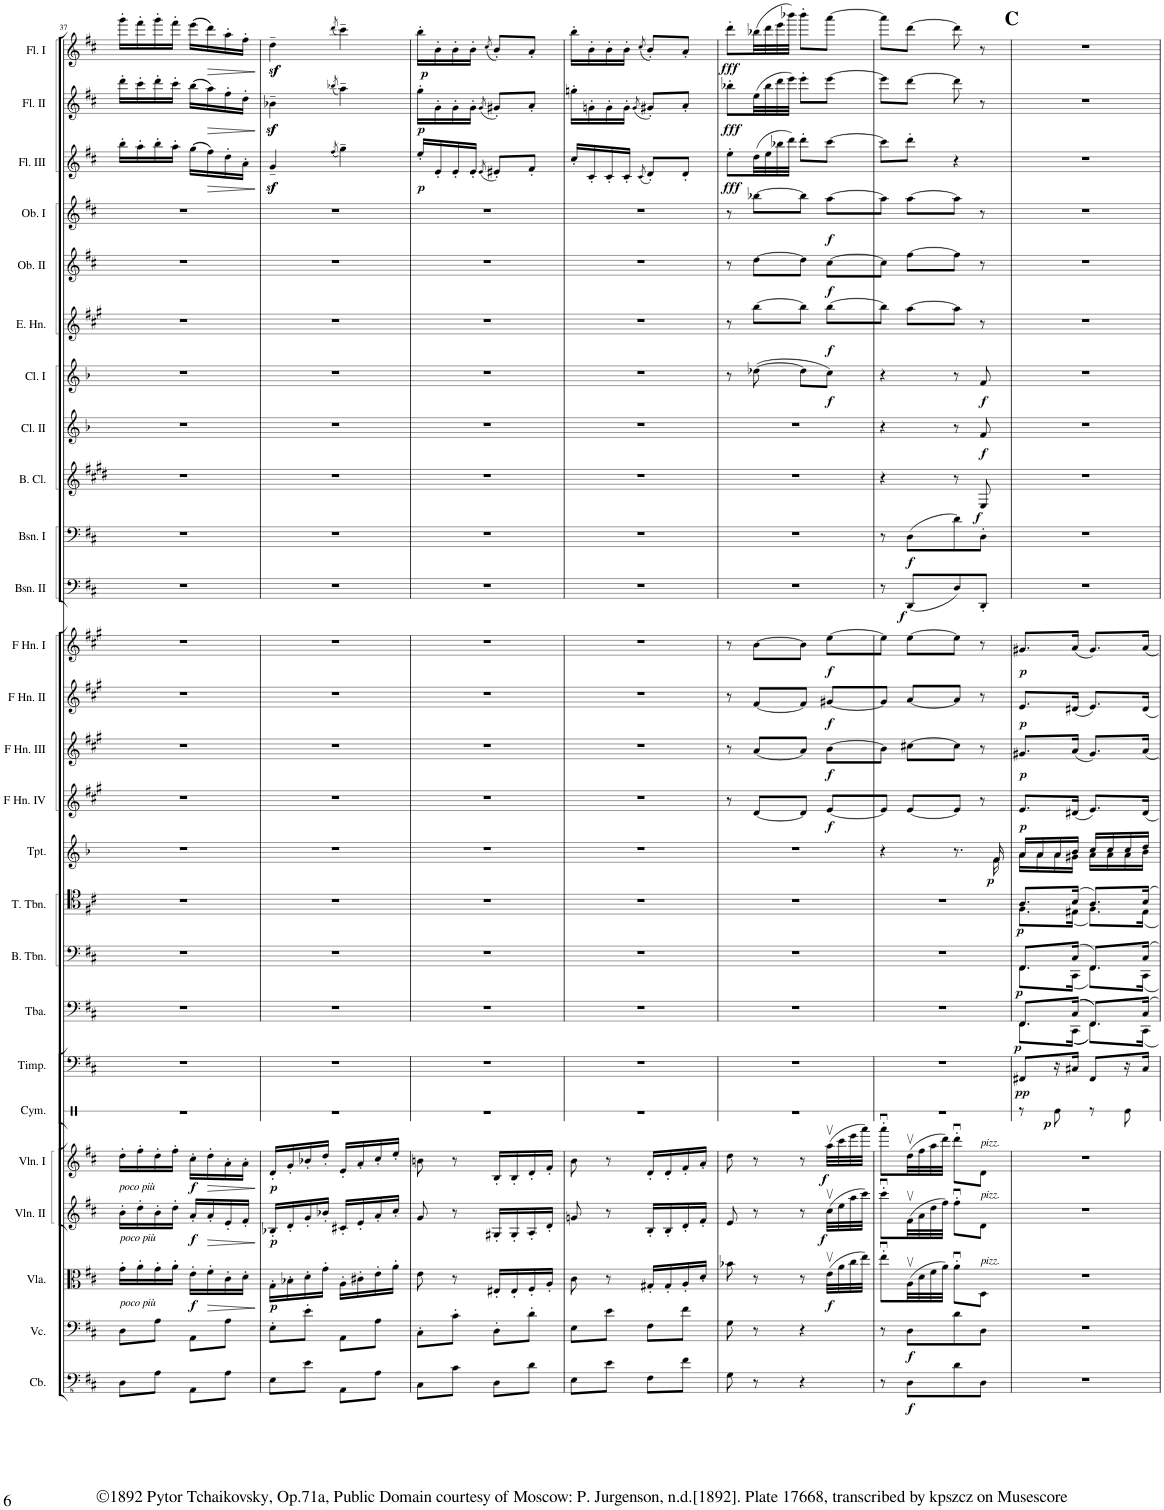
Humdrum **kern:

**kern	**dynam	**kern	**dynam	**kern	**dynam	**kern	**dynam	**kern	**dynam	**kern	**dynam	**kern	**dynam	**kern	**dynam	**kern	**dynam	**kern	**dynam	**kern	**dynam	**kern	**dynam	**kern	**dynam	**kern	**dynam	**kern	**dynam	**kern	**dynam	**kern	**dynam	**kern	**dynam	**kern	**dynam	**kern	**dynam	**kern	**dynam	**kern	**dynam	**kern	**dynam	**kern	**dynam	**kern	**dynam
*part25	*part25	*part24	*part24	*part23	*part23	*part22	*part22	*part21	*part21	*part20	*part20	*part19	*part19	*part18	*part18	*part17	*part17	*part16	*part16	*part15	*part15	*part14	*part14	*part13	*part13	*part12	*part12	*part11	*part11	*part10	*part10	*part9	*part9	*part8	*part8	*part7	*part7	*part6	*part6	*part5	*part5	*part4	*part4	*part3	*part3	*part2	*part2	*part1	*part1
*staff25	*staff25	*staff24	*staff24	*staff23	*staff23	*staff22	*staff22	*staff21	*staff21	*staff20	*staff20	*staff19	*staff19	*staff18	*staff18	*staff17	*staff17	*staff16	*staff16	*staff15	*staff15	*staff14	*staff14	*staff13	*staff13	*staff12	*staff12	*staff11	*staff11	*staff10	*staff10	*staff9	*staff9	*staff8	*staff8	*staff7	*staff7	*staff6	*staff6	*staff5	*staff5	*staff4	*staff4	*staff3	*staff3	*staff2	*staff2	*staff1	*staff1
*I"Contrabass	*	*I"Violoncello	*	*I"Viola	*	*I"Violin II	*	*I"Violin I	*	*I"Timpani	*	*I"Tuba	*	*I"Bass Trombone	*	*I"Tenor Trombone	*	*I"Trumpet in A	*	*I"Horn in F IV	*	*I"Horn in F III	*	*I"Horn in F II	*	*I"Horn in F I	*	*I"Bassoon II	*	*I"Bassoon I	*	*I"Bass Clarinet	*	*I"Clarinet in A II	*	*I"Clarinet in A I	*	*I"English Horn	*	*I"Oboe II	*	*I"Oboe I	*	*I"Flute III	*	*I"Flute II	*	*I"Flute I	*
*I'Cb.	*	*I'Vc.	*	*I'Vla.	*	*I'Vln. II	*	*I'Vln. I	*	*I'Timp.	*	*I'Tba.	*	*I'B. Tbn.	*	*I'T. Tbn.	*	*I'Tpt.	*	*	*	*	*	*	*	*	*	*I'Bsn. II	*	*I'Bsn. I	*	*I'B. Cl.	*	*I'Cl. II	*	*I'Cl. I	*	*I'E. Hn.	*	*I'Ob. II	*	*I'Ob. I	*	*I'Fl. III	*	*I'Fl. II	*	*I'Fl. I	*
!!LO:PB:g=z
*clefFv4	*	*clefF4	*	*clefC3	*	*clefG2	*	*clefG2	*	*clefF4	*	*clefF4	*	*clefF4	*	*clefC4	*	*clefG2	*	*clefG2	*	*clefG2	*	*clefG2	*	*clefG2	*	*clefF4	*	*clefF4	*	*clefG2	*	*clefG2	*	*clefG2	*	*clefG2	*	*clefG2	*	*clefG2	*	*clefG2	*	*clefG2	*	*clefG2	*
*	*	*	*	*	*	*	*	*	*	*	*	*	*	*	*	*	*	*Trd2c3	*	*Trd4c7	*	*Trd4c7	*	*Trd4c7	*	*Trd4c7	*	*	*	*	*	*Trd8c14	*	*Trd2c3	*	*Trd2c3	*	*Trd4c7	*	*	*	*	*	*	*	*	*	*	*
*k[f#c#]	*	*k[f#c#]	*	*k[f#c#]	*	*k[f#c#]	*	*k[f#c#]	*	*k[f#c#]	*	*k[f#c#]	*	*k[f#c#]	*	*k[f#c#]	*	*k[b-]	*	*k[f#c#g#]	*	*k[f#c#g#]	*	*k[f#c#g#]	*	*k[f#c#g#]	*	*k[f#c#]	*	*k[f#c#]	*	*k[f#c#g#d#]	*	*k[b-]	*	*k[b-]	*	*k[f#c#g#]	*	*k[f#c#]	*	*k[f#c#]	*	*k[f#c#]	*	*k[f#c#]	*	*k[f#c#]	*
*M2/4	*	*M2/4	*	*M2/4	*	*M2/4	*	*M2/4	*	*M2/4	*	*M2/4	*	*M2/4	*	*M2/4	*	*M2/4	*	*M2/4	*	*M2/4	*	*M2/4	*	*M2/4	*	*M2/4	*	*M2/4	*	*M2/4	*	*M2/4	*	*M2/4	*	*M2/4	*	*M2/4	*	*M2/4	*	*M2/4	*	*M2/4	*	*M2/4	*
=37	=37	=37	=37	=37	=37	=37	=37	=37	=37	=37	=37	=37	=37	=37	=37	=37	=37	=37	=37	=37	=37	=37	=37	=37	=37	=37	=37	=37	=37	=37	=37	=37	=37	=37	=37	=37	=37	=37	=37	=37	=37	=37	=37	=37	=37	=37	=37	=37	=37
!	!	!	!	!	!	!	!	!LO:TX:b:i:t=poco più	!	!	!	!	!	!	!	!	!	!	!	!	!	!	!	!	!	!	!	!	!	!	!	!	!	!	!	!	!	!	!	!	!	!	!	!	!	!	!	!	!
!	!	!	!	!	!	!LO:TX:b:i:t=poco più	!	!	!	!	!	!	!	!	!	!	!	!	!	!	!	!	!	!	!	!	!	!	!	!	!	!	!	!	!	!	!	!	!	!	!	!	!	!	!	!	!	!	!
!	!	!	!	!LO:TX:b:i:t=poco più	!	!	!	!	!	!	!	!	!	!	!	!	!	!	!	!	!	!	!	!	!	!	!	!	!	!	!	!	!	!	!	!	!	!	!	!	!	!	!	!	!	!	!	!	!
8DD\L	.	8D\L	.	16g'\LL	.	16b'\LL	.	16dd'\LL	.	2r	.	2r	.	2r	.	2r	.	2r	.	2r	.	2r	.	2r	.	2r	.	2r	.	2r	.	2r	.	2r	.	2r	.	2r	.	2r	.	2r	.	16bb'\LL	.	16ddd'\LL	.	16ggg'\LL	.
.	.	.	.	16a'\	.	16dd'\	.	16ff#'\	.	.	.	.	.	.	.	.	.	.	.	.	.	.	.	.	.	.	.	.	.	.	.	.	.	.	.	.	.	.	.	.	.	.	.	16aa'\	.	16ccc#'\	.	16fff#'\	.
8AA\J	.	8A\J	.	16g'\	.	16b'\	.	16dd'\	.	.	.	.	.	.	.	.	.	.	.	.	.	.	.	.	.	.	.	.	.	.	.	.	.	.	.	.	.	.	.	.	.	.	.	16bb'\	.	16ddd'\	.	16ggg'\	.
.	.	.	.	16a'\JJ	.	16dd'\JJ	.	16ff#'\JJ	.	.	.	.	.	.	.	.	.	.	.	.	.	.	.	.	.	.	.	.	.	.	.	.	.	.	.	.	.	.	.	.	.	.	.	16aa'\JJ	.	16ccc#'\JJ	.	16fff#'\JJ	.
!	!	!	!	!	!LO:DY:b	!	!LO:DY:b	!	!LO:DY:b	!	!	!	!	!	!	!	!	!	!	!	!	!	!	!	!	!	!	!	!	!	!	!	!	!	!	!	!	!	!	!	!	!	!	!	!	!	!	!	!
8AAA\L	.	8AA\L	.	16e'\LL	f	16a'/LL	f	16cc#'\LL	f	.	.	.	.	.	.	.	.	.	.	.	.	.	.	.	.	.	.	.	.	.	.	.	.	.	.	.	.	.	.	.	.	.	.	((16gg\LL	.	((16bb\LL	.	((16eee\LL	.
!	!	!	!	!	!LO:HP:b	!	!LO:HP:b	!	!LO:HP:b	!	!	!	!	!	!	!	!	!	!	!	!	!	!	!	!	!	!	!	!	!	!	!	!	!	!	!	!	!	!	!	!	!	!	!	!LO:HP:b	!	!LO:HP:b	!	!LO:HP:b
.	.	.	.	16f#'\	>	16a'/	>	16dd'\	>	.	.	.	.	.	.	.	.	.	.	.	.	.	.	.	.	.	.	.	.	.	.	.	.	.	.	.	.	.	.	.	.	.	.	16ff#\))	>	16aa\))	>	16ddd\))	>
8AA\J	.	8A\J	.	16c#'\	.	16e'/	.	16a'\	.	.	.	.	.	.	.	.	.	.	.	.	.	.	.	.	.	.	.	.	.	.	.	.	.	.	.	.	.	.	.	.	.	.	.	16dd'\	.	16ff#'\	.	16aa'\	.
.	.	.	.	16d'\JJ	.	16f#'/JJ	.	16a'\JJ	.	.	.	.	.	.	.	.	.	.	.	.	.	.	.	.	.	.	.	.	.	.	.	.	.	.	.	.	.	.	.	.	.	.	.	16a'\JJ	.	16dd'\JJ	.	16ff#'\JJ	.
.	.	.	.	.	]	.	]	.	]	.	.	.	.	.	.	.	.	.	.	.	.	.	.	.	.	.	.	.	.	.	.	.	.	.	.	.	.	.	.	.	.	.	.	.	]	.	]	.	]
=38	=38	=38	=38	=38	=38	=38	=38	=38	=38	=38	=38	=38	=38	=38	=38	=38	=38	=38	=38	=38	=38	=38	=38	=38	=38	=38	=38	=38	=38	=38	=38	=38	=38	=38	=38	=38	=38	=38	=38	=38	=38	=38	=38	=38	=38	=38	=38	=38	=38
!	!	!	!	!	!LO:DY:b	!	!LO:DY:b	!	!LO:DY:b	!	!	!	!	!	!	!	!	!	!	!	!	!	!	!	!	!	!	!	!	!	!	!	!	!	!	!	!	!	!	!	!	!	!	!	!	!	!	!	!
8EE\L	.	8E'\L	.	16G'\LL	p	16B-X'/LL	p	16d'/LL	p	2r	.	2r	.	2r	.	2r	.	2r	.	2r	.	2r	.	2r	.	2r	.	2r	.	2r	.	2r	.	2r	.	2r	.	2r	.	2r	.	2r	.	4gz<~/	.	4b-Xz<~\	.	4ddz<~\	.
.	.	.	.	16B-X'\	.	16d'/	.	16g'/	.	.	.	.	.	.	.	.	.	.	.	.	.	.	.	.	.	.	.	.	.	.	.	.	.	.	.	.	.	.	.	.	.	.	.	.	.	.	.	.	.
8E\J	.	8e'\J	.	16d'\	.	16g'/	.	16b-X'/	.	.	.	.	.	.	.	.	.	.	.	.	.	.	.	.	.	.	.	.	.	.	.	.	.	.	.	.	.	.	.	.	.	.	.	.	.	.	.	.	.
.	.	.	.	16g'\JJ	.	16b-X'/JJ	.	16dd'/JJ	.	.	.	.	.	.	.	.	.	.	.	.	.	.	.	.	.	.	.	.	.	.	.	.	.	.	.	.	.	.	.	.	.	.	.	.	.	.	.	.	.
.	.	.	.	.	.	.	.	.	.	.	.	.	.	.	.	.	.	.	.	.	.	.	.	.	.	.	.	.	.	.	.	.	.	.	.	.	.	.	.	.	.	.	.	(8qff#/	.	(8qbb-X/	.	(8qddd/	.
8AAA\L	.	8AA\L	.	16A'\LL	.	16c#X'/LL	.	16e'/LL	.	.	.	.	.	.	.	.	.	.	.	.	.	.	.	.	.	.	.	.	.	.	.	.	.	.	.	.	.	.	.	.	.	.	.	4gg~\)	.	4aa~\)	.	4ccc#~\)	.
.	.	.	.	16c#X'\	.	16e'/	.	16a'/	.	.	.	.	.	.	.	.	.	.	.	.	.	.	.	.	.	.	.	.	.	.	.	.	.	.	.	.	.	.	.	.	.	.	.	.	.	.	.	.	.
8AA\J	.	8A\J	.	16e'\	.	16a'/	.	16cc#'/	.	.	.	.	.	.	.	.	.	.	.	.	.	.	.	.	.	.	.	.	.	.	.	.	.	.	.	.	.	.	.	.	.	.	.	.	.	.	.	.	.
.	.	.	.	16a'\JJ	.	16cc#'/JJ	.	16ee'/JJ	.	.	.	.	.	.	.	.	.	.	.	.	.	.	.	.	.	.	.	.	.	.	.	.	.	.	.	.	.	.	.	.	.	.	.	.	.	.	.	.	.
=39	=39	=39	=39	=39	=39	=39	=39	=39	=39	=39	=39	=39	=39	=39	=39	=39	=39	=39	=39	=39	=39	=39	=39	=39	=39	=39	=39	=39	=39	=39	=39	=39	=39	=39	=39	=39	=39	=39	=39	=39	=39	=39	=39	=39	=39	=39	=39	=39	=39
!	!	!	!	!	!	!	!	!	!	!	!	!	!	!	!	!	!	!	!	!	!	!	!	!	!	!	!	!	!	!	!	!	!	!	!	!	!	!	!	!	!	!	!	!	!LO:DY:b	!	!LO:DY:b	!	!LO:DY:b
8CC#\L	.	8C#'\L	.	8e\	.	8g/	.	8bn\	.	2r	.	2r	.	2r	.	2r	.	2r	.	2r	.	2r	.	2r	.	2r	.	2r	.	2r	.	2r	.	2r	.	2r	.	2r	.	2r	.	2r	.	16ee'/LL	p	16gg'\LL	p	16bb'\LL	p
.	.	.	.	.	.	.	.	.	.	.	.	.	.	.	.	.	.	.	.	.	.	.	.	.	.	.	.	.	.	.	.	.	.	.	.	.	.	.	.	.	.	.	.	16e'/	.	16g'\	.	16b'\	.
8C#\J	.	8c#'\J	.	8r	.	8r	.	8r	.	.	.	.	.	.	.	.	.	.	.	.	.	.	.	.	.	.	.	.	.	.	.	.	.	.	.	.	.	.	.	.	.	.	.	16e'/	.	16g'\	.	16b'\	.
.	.	.	.	.	.	.	.	.	.	.	.	.	.	.	.	.	.	.	.	.	.	.	.	.	.	.	.	.	.	.	.	.	.	.	.	.	.	.	.	.	.	.	.	16e'/JJ	.	16g'\JJ	.	16b'\JJ	.
.	.	.	.	.	.	.	.	.	.	.	.	.	.	.	.	.	.	.	.	.	.	.	.	.	.	.	.	.	.	.	.	.	.	.	.	.	.	.	.	.	.	.	.	(8qe/	.	(8qg/	.	(8qcc#/	.
8DD\L	.	8D'\L	.	16E#X'/LL	.	16G#X'/LL	.	16B'/LL	.	.	.	.	.	.	.	.	.	.	.	.	.	.	.	.	.	.	.	.	.	.	.	.	.	.	.	.	.	.	.	.	.	.	.	8e#X'/L)	.	8g#X'/L)	.	8b'/L)	.
.	.	.	.	16E#'/	.	16G#'/	.	16B'/	.	.	.	.	.	.	.	.	.	.	.	.	.	.	.	.	.	.	.	.	.	.	.	.	.	.	.	.	.	.	.	.	.	.	.	.	.	.	.	.	.
8D\J	.	8d'\J	.	16F#'/	.	16A'/	.	16d'/	.	.	.	.	.	.	.	.	.	.	.	.	.	.	.	.	.	.	.	.	.	.	.	.	.	.	.	.	.	.	.	.	.	.	.	8f#'/J	.	8a'/J	.	8a'/J	.
.	.	.	.	16A'/JJ	.	16d'/JJ	.	16f#'/JJ	.	.	.	.	.	.	.	.	.	.	.	.	.	.	.	.	.	.	.	.	.	.	.	.	.	.	.	.	.	.	.	.	.	.	.	.	.	.	.	.	.
=40	=40	=40	=40	=40	=40	=40	=40	=40	=40	=40	=40	=40	=40	=40	=40	=40	=40	=40	=40	=40	=40	=40	=40	=40	=40	=40	=40	=40	=40	=40	=40	=40	=40	=40	=40	=40	=40	=40	=40	=40	=40	=40	=40	=40	=40	=40	=40	=40	=40
8EE\L	.	8E\L	.	8c#\	.	8gn/	.	8b\	.	2r	.	2r	.	2r	.	2r	.	2r	.	2r	.	2r	.	2r	.	2r	.	2r	.	2r	.	2r	.	2r	.	2r	.	2r	.	2r	.	2r	.	16cc#'/LL	.	16ggn'\LL	.	16bb'\LL	.
.	.	.	.	.	.	.	.	.	.	.	.	.	.	.	.	.	.	.	.	.	.	.	.	.	.	.	.	.	.	.	.	.	.	.	.	.	.	.	.	.	.	.	.	16c#'/	.	16gn'\	.	16b'\	.
8E\J	.	8e\J	.	8r	.	8r	.	8r	.	.	.	.	.	.	.	.	.	.	.	.	.	.	.	.	.	.	.	.	.	.	.	.	.	.	.	.	.	.	.	.	.	.	.	16c#'/	.	16g'\	.	16b'\	.
.	.	.	.	.	.	.	.	.	.	.	.	.	.	.	.	.	.	.	.	.	.	.	.	.	.	.	.	.	.	.	.	.	.	.	.	.	.	.	.	.	.	.	.	16c#'/JJ	.	16g'\JJ	.	16b'\JJ	.
.	.	.	.	.	.	.	.	.	.	.	.	.	.	.	.	.	.	.	.	.	.	.	.	.	.	.	.	.	.	.	.	.	.	.	.	.	.	.	.	.	.	.	.	(8qc#/	.	(8qg/	.	(8qcc#/	.
8FF#\L	.	8F#\L	.	16G#X'/LL	.	16B'/LL	.	16d'/LL	.	.	.	.	.	.	.	.	.	.	.	.	.	.	.	.	.	.	.	.	.	.	.	.	.	.	.	.	.	.	.	.	.	.	.	8d'/L)	.	8g#X'/L)	.	8b'/L)	.
.	.	.	.	16G#'/	.	16B'/	.	16d'/	.	.	.	.	.	.	.	.	.	.	.	.	.	.	.	.	.	.	.	.	.	.	.	.	.	.	.	.	.	.	.	.	.	.	.	.	.	.	.	.	.
8F#\J	.	8f#\J	.	16A'/	.	16d'/	.	16f#'/	.	.	.	.	.	.	.	.	.	.	.	.	.	.	.	.	.	.	.	.	.	.	.	.	.	.	.	.	.	.	.	.	.	.	.	8d'/J	.	8a'/J	.	8a'/J	.
.	.	.	.	16d'/JJ	.	16f#'/JJ	.	16a'/JJ	.	.	.	.	.	.	.	.	.	.	.	.	.	.	.	.	.	.	.	.	.	.	.	.	.	.	.	.	.	.	.	.	.	.	.	.	.	.	.	.	.
=41	=41	=41	=41	=41	=41	=41	=41	=41	=41	=41	=41	=41	=41	=41	=41	=41	=41	=41	=41	=41	=41	=41	=41	=41	=41	=41	=41	=41	=41	=41	=41	=41	=41	=41	=41	=41	=41	=41	=41	=41	=41	=41	=41	=41	=41	=41	=41	=41	=41
!	!	!	!	!	!	!	!	!	!	!	!	!	!	!	!	!	!	!	!	!	!	!	!	!	!	!	!	!	!	!	!	!	!	!	!	!	!	!	!	!	!	!	!	!	!LO:DY:b	!	!LO:DY:b	!	!LO:DY:b
8GG\	.	8G\	.	8b-X\	.	8e/	.	8dd\	.	2r	.	2r	.	2r	.	2r	.	2r	.	8r	.	8r	.	8r	.	8r	.	2r	.	2r	.	2r	.	2r	.	8r	.	8r	.	8r	.	8r	.	8ee'\L	fff	8bb-X'\L	fff	8ddd'\L	fff
8r	.	8r	.	8r	.	8r	.	8r	.	.	.	.	.	.	.	.	.	.	.	[8d/L	.	[8a/L	.	[8f#/L	.	[8b\L	.	.	.	.	.	.	.	.	.	([8dd-X\	.	[8bb\L	.	[8dd\L	.	[8bb-X\L	.	(32dd\LL	.	(32ee\LL	.	(32bb-X\LL	.
.	.	.	.	.	.	.	.	.	.	.	.	.	.	.	.	.	.	.	.	.	.	.	.	.	.	.	.	.	.	.	.	.	.	.	.	.	.	.	.	.	.	.	.	32ee\	.	32bb-\	.	32ddd\	.
.	.	.	.	.	.	.	.	.	.	.	.	.	.	.	.	.	.	.	.	.	.	.	.	.	.	.	.	.	.	.	.	.	.	.	.	.	.	.	.	.	.	.	.	32bb-X\	.	32ddd\	.	32eee\	.
.	.	.	.	.	.	.	.	.	.	.	.	.	.	.	.	.	.	.	.	.	.	.	.	.	.	.	.	.	.	.	.	.	.	.	.	.	.	.	.	.	.	.	.	32ddd\JJJ)	.	32eee\JJJ)	.	32bbb-X\JJJ)	.
4r	.	4r	.	8r	.	8r	.	8r	.	.	.	.	.	.	.	.	.	.	.	8d/J]	.	8a/J]	.	8f#/J]	.	8b\J]	.	.	.	.	.	.	.	.	.	8dd-\L]	.	8bb\J]	.	8dd\J]	.	8bb-\J]	.	8ddd'\L	.	8eee'\L	.	8bbb-'\L	.
!	!	!	!	!	!LO:DY:b	!	!LO:DY:b	!	!LO:DY:b	!	!	!	!	!	!	!	!	!	!	!	!LO:DY:b	!	!LO:DY:b	!	!LO:DY:b	!	!LO:DY:b	!	!	!	!	!	!	!	!	!	!LO:DY:b	!	!LO:DY:b	!	!LO:DY:b	!	!LO:DY:b	!	!	!	!	!	!
.	.	.	.	(32ev\LLL	f	(32cc#v\LLL	f	(32aav\LLL	f	.	.	.	.	.	.	.	.	.	.	[8e/L	f	[8b\L	f	[8g#X/L	f	[8ee\L	f	.	.	.	.	.	.	.	.	8cc\J)	f	[8bb\L	f	[8cc#\L	f	[8aa\L	f	[8ccc#\J	.	[8eee\J	.	[8aaa\J	.
.	.	.	.	32a\	.	32ee\	.	32ccc#\	.	.	.	.	.	.	.	.	.	.	.	.	.	.	.	.	.	.	.	.	.	.	.	.	.	.	.	.	.	.	.	.	.	.	.	.	.	.	.	.	.
.	.	.	.	32cc#\	.	32aa\	.	32eee\	.	.	.	.	.	.	.	.	.	.	.	.	.	.	.	.	.	.	.	.	.	.	.	.	.	.	.	.	.	.	.	.	.	.	.	.	.	.	.	.	.
.	.	.	.	32ee\JJJ)	.	32ccc#\JJJ)	.	32aaa\JJJ)	.	.	.	.	.	.	.	.	.	.	.	.	.	.	.	.	.	.	.	.	.	.	.	.	.	.	.	.	.	.	.	.	.	.	.	.	.	.	.	.	.
=42	=42	=42	=42	=42	=42	=42	=42	=42	=42	=42	=42	=42	=42	=42	=42	=42	=42	=42	=42	=42	=42	=42	=42	=42	=42	=42	=42	=42	=42	=42	=42	=42	=42	=42	=42	=42	=42	=42	=42	=42	=42	=42	=42	=42	=42	=42	=42	=42	=42
*	*	*	*	*	*	*	*	*	*	*	*	*	*	*	*	*	*	*^	*	*	*	*	*	*	*	*	*	*	*	*	*	*	*	*	*	*	*	*	*	*	*	*	*	*	*	*	*	*	*
8r	.	8r	.	8eeu'\L	.	8ccc#u'\L	.	8aaau'\L	.	2r	.	2r	.	2r	.	2r	.	4r	4ryy	.	8e/J]	.	8b\J]	.	8g#/J]	.	8ee\J]	.	8r	.	8r	.	4r	.	4r	.	4r	.	8bb\J]	.	8cc#\J]	.	8aa\J]	.	8ccc#\L]	.	8eee\L]	.	8aaa\L]	.
!	!LO:DY:b	!	!LO:DY:b	!	!	!	!	!	!	!	!	!	!	!	!	!	!	!	!	!	!	!	!	!	!	!	!	!	!	!LO:DY:b	!	!LO:DY:b	!	!	!	!	!	!	!	!	!	!	!	!	!	!	!	!	!	!
8DD\L	f	8D\L	f	(32Av\LL	.	(32f#v\LL	.	(32ddv\LL	.	.	.	.	.	.	.	.	.	.	.	.	[8e/L	.	[8cc#X\L	.	[8a/L	.	[8ee\L	.	(8DD/L	f	(8D\L	f	.	.	.	.	.	.	[8aa\L	.	[8ff#\L	.	[8aa\L	.	8ddd'\J	.	[8ddd\J	.	[8ddd\J	.
.	.	.	.	32d\	.	32a\	.	32ff#\	.	.	.	.	.	.	.	.	.	.	.	.	.	.	.	.	.	.	.	.	.	.	.	.	.	.	.	.	.	.	.	.	.	.	.	.	.	.	.	.	.	.
.	.	.	.	32f#\	.	32dd\	.	32aa\	.	.	.	.	.	.	.	.	.	.	.	.	.	.	.	.	.	.	.	.	.	.	.	.	.	.	.	.	.	.	.	.	.	.	.	.	.	.	.	.	.	.
.	.	.	.	32a\JJJ)	.	32ff#\JJJ)	.	32ddd\JJJ)	.	.	.	.	.	.	.	.	.	.	.	.	.	.	.	.	.	.	.	.	.	.	.	.	.	.	.	.	.	.	.	.	.	.	.	.	.	.	.	.	.	.
8D\	.	8d\	.	8au'\L	.	8ff#u'\L	.	8dddu'\L	.	.	.	.	.	.	.	.	.	8.r	8.ryy	.	8e/J]	.	8cc#\J]	.	8a/J]	.	8ee\J]	.	8D/)	.	8d\)	.	8r	.	8r	.	8r	.	8aa\J]	.	8ff#\J]	.	8aa\J]	.	4r	.	8ddd\]	.	8ddd\]	.
!	!	!	!	!	!	!	!	!LO:TX:a:i:t=pizz.	!	!	!	!	!	!	!	!	!	!	!	!	!	!	!	!	!	!	!	!	!	!	!	!	!	!	!	!	!	!	!	!	!	!	!	!	!	!	!	!	!	!
!	!	!	!	!	!	!LO:TX:a:i:t=pizz.	!	!	!	!	!	!	!	!	!	!	!	!	!	!	!	!	!	!	!	!	!	!	!	!	!	!	!	!	!	!	!	!	!	!	!	!	!	!	!	!	!	!	!	!
!	!	!	!	!LO:TX:a:i:t=pizz.	!	!	!	!	!	!	!	!	!	!	!	!	!	!	!	!	!	!	!	!	!	!	!	!	!	!	!	!	!	!	!	!	!	!	!	!	!	!	!	!	!	!	!	!	!	!
!	!	!	!	!	!	!	!	!	!	!	!	!	!	!	!	!	!	!	!	!	!	!	!	!	!	!	!	!	!	!	!	!	!	!LO:DY:b	!	!LO:DY:b	!	!LO:DY:b	!	!	!	!	!	!	!	!	!	!	!	!
8DD\J	.	8D\J	.	8D\J	.	8d\J	.	8e\J	.	.	.	.	.	.	.	.	.	.	.	.	8r	.	8r	.	8r	.	8r	.	8DD'/J	.	8D'\J	.	8E/	f	8f/	f	8f/	f	8r	.	8r	.	8r	.	.	.	8r	.	8r	.
!	!	!	!	!	!	!	!	!	!	!	!	!	!	!	!	!	!	!	!	!LO:DY:b	!	!	!	!	!	!	!	!	!	!	!	!	!	!	!	!	!	!	!	!	!	!	!	!	!	!	!	!	!	!
.	.	.	.	.	.	.	.	.	.	.	.	.	.	.	.	.	.	16f/	16f\	p	.	.	.	.	.	.	.	.	.	.	.	.	.	.	.	.	.	.	.	.	.	.	.	.	.	.	.	.	.	.
!!LO:REH:place=s1:a:B:cj:enc=none:fs=20:t=C
=43	=43	=43	=43	=43	=43	=43	=43	=43	=43	=43	=43	=43	=43	=43	=43	=43	=43	=43	=43	=43	=43	=43	=43	=43	=43	=43	=43	=43	=43	=43	=43	=43	=43	=43	=43	=43	=43	=43	=43	=43	=43	=43	=43	=43	=43	=43	=43	=43	=43	=43
*	*	*	*	*	*	*	*	*	*	*	*	*^	*	*^	*	*^	*	*	*	*	*	*	*	*	*	*	*	*	*	*	*	*	*	*	*	*	*	*	*	*	*	*	*	*	*	*	*	*	*	*
!	!	!	!	!	!	!	!	!	!	!	!LO:DY:b	!	!	!LO:DY:b	!	!	!LO:DY:b	!	!	!LO:DY:b	!	!	!	!	!LO:DY:b	!	!LO:DY:b	!	!LO:DY:b	!	!LO:DY:b	!	!	!	!	!	!	!	!	!	!	!	!	!	!	!	!	!	!	!	!	!	!
2r	.	2r	.	2r	.	2r	.	2r	.	8FF#X/L	pp	8.FF#/L	8.FF#\L	p	8.FF#/L	8.FF#\L	p	8.A/L	8.F#\L	p	16a/LL	16a\LL	.	8.e/L	p	8.g#X/L	p	8.e/L	p	8.g#X/L	p	2r	.	2r	.	2r	.	2r	.	2r	.	2r	.	2r	.	2r	.	2r	.	2r	.	2r	.
.	.	.	.	.	.	.	.	.	.	.	.	.	.	.	.	.	.	.	.	.	16a/	16a\	.	.	.	.	.	.	.	.	.	.	.	.	.	.	.	.	.	.	.	.	.	.	.	.	.	.	.	.	.	.	.
.	.	.	.	.	.	.	.	.	.	16r	.	.	.	.	.	.	.	.	.	.	16a/	16a\	.	.	.	.	.	.	.	.	.	.	.	.	.	.	.	.	.	.	.	.	.	.	.	.	.	.	.	.	.	.	.
.	.	.	.	.	.	.	.	.	.	16C#X/JJ	.	((16C#/Jk	((16CC#\Jk	.	(16C#/Jk	(16CC#\Jk	.	(16B/Jk	(16E#X\Jk	.	16b-/JJ	16g#X\JJ	.	(16d#X/Jk	.	(16a/Jk	.	(16d#X/Jk	.	(16a/Jk	.	.	.	.	.	.	.	.	.	.	.	.	.	.	.	.	.	.	.	.	.	.	.
.	.	.	.	.	.	.	.	.	.	8FF#/L	.	8.FF#/L))	8.FF#\L))	.	8.FF#/L)	8.FF#\L)	.	8.A/L)	8.F#\L)	.	16cc/LL	16a\LL	.	8.e/L)	.	8.g#/L)	.	8.e/L)	.	8.g#/L)	.	.	.	.	.	.	.	.	.	.	.	.	.	.	.	.	.	.	.	.	.	.	.
.	.	.	.	.	.	.	.	.	.	.	.	.	.	.	.	.	.	.	.	.	16cc/	16a\	.	.	.	.	.	.	.	.	.	.	.	.	.	.	.	.	.	.	.	.	.	.	.	.	.	.	.	.	.	.	.
.	.	.	.	.	.	.	.	.	.	16r	.	.	.	.	.	.	.	.	.	.	16cc/	16a\	.	.	.	.	.	.	.	.	.	.	.	.	.	.	.	.	.	.	.	.	.	.	.	.	.	.	.	.	.	.	.
.	.	.	.	.	.	.	.	.	.	16C#/JJ	.	16C#/Jk	16CC#\Jk	.	16C#/Jk	16CC#\Jk	.	16B/Jk	16E#\Jk	.	16dd/JJ	16b-\JJ	.	16d#/Jk	.	16a/Jk	.	16d#/Jk	.	16a/Jk	.	.	.	.	.	.	.	.	.	.	.	.	.	.	.	.	.	.	.	.	.	.	.
*	*	*	*	*	*	*	*	*	*	*	*	*v	*v	*	*	*	*	*v	*v	*	*v	*v	*	*	*	*	*	*	*	*	*	*	*	*	*	*	*	*	*	*	*	*	*	*	*	*	*	*	*	*	*	*	*
*	*	*	*	*	*	*	*	*	*	*	*	*	*	*v	*v	*	*	*	*	*	*	*	*	*	*	*	*	*	*	*	*	*	*	*	*	*	*	*	*	*	*	*	*	*	*	*	*	*	*	*
=	=	=	=	=	=	=	=	=	=	=	=	=	=	=	=	=	=	=	=	=	=	=	=	=	=	=	=	=	=	=	=	=	=	=	=	=	=	=	=	=	=	=	=	=	=	=	=	=	=
*-	*-	*-	*-	*-	*-	*-	*-	*-	*-	*-	*-	*-	*-	*-	*-	*-	*-	*-	*-	*-	*-	*-	*-	*-	*-	*-	*-	*-	*-	*-	*-	*-	*-	*-	*-	*-	*-	*-	*-	*-	*-	*-	*-	*-	*-	*-	*-	*-	*-
